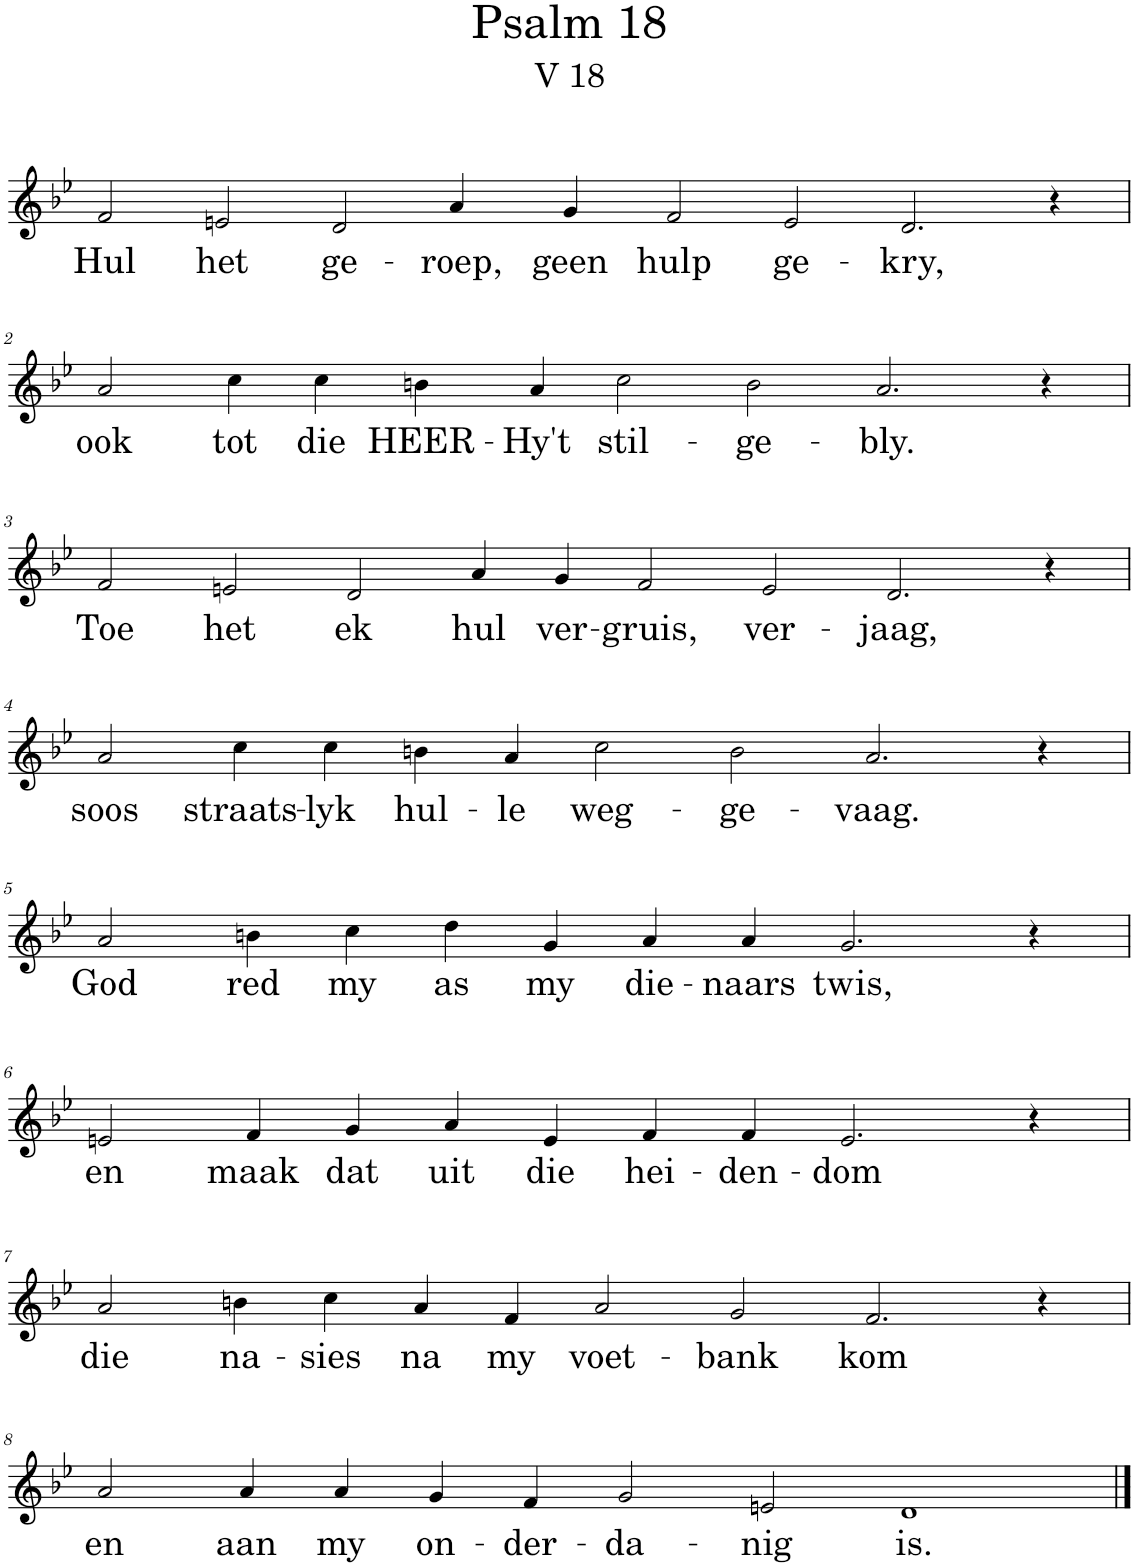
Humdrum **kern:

**kern	**text
*part1	*part1
*staff1	*staff1
*I"Pipe Organ	*
*I'Org.	*
*clefG2	*
*k[b-e-]	*
*M16/4	*
=1	=1
!	!LO:LY:b
2f/	Hul
!	!LO:LY:b
2en/	het
!	!LO:LY:b
2d/	ge-
!	!LO:LY:b
4a/	-roep,
!	!LO:LY:b
4g/	geen
!	!LO:LY:b
2f/	hulp
!	!LO:LY:b
2e/	ge-
!	!LO:LY:b
2.d/	-kry,
4r	.
!!LO:LB:g=z
=2	=2
*M14/4	*
!	!LO:LY:b
2a/	ook
!	!LO:LY:b
4cc\	tot
!	!LO:LY:b
4cc\	die
!	!LO:LY:b
4bn\	HEER-
!	!LO:LY:b
4a/	-Hy't
!	!LO:LY:b
2cc\	stil-
!	!LO:LY:b
2b\	-ge-
!	!LO:LY:b
2.a/	-bly.
4r	.
!!LO:LB:g=z
=3	=3
*M16/4	*
!	!LO:LY:b
2f/	Toe
!	!LO:LY:b
2en/	het
!	!LO:LY:b
2d/	ek
!	!LO:LY:b
4a/	hul
!	!LO:LY:b
4g/	ver-
!	!LO:LY:b
2f/	-gruis,
!	!LO:LY:b
2e/	ver-
!	!LO:LY:b
2.d/	-jaag,
4r	.
!!LO:LB:g=z
=4	=4
*M14/4	*
!	!LO:LY:b
2a/	soos
!	!LO:LY:b
4cc\	straats-
!	!LO:LY:b
4cc\	-lyk
!	!LO:LY:b
4bn\	hul-
!	!LO:LY:b
4a/	-le
!	!LO:LY:b
2cc\	weg-
!	!LO:LY:b
2b\	-ge-
!	!LO:LY:b
2.a/	-vaag.
4r	.
!!LO:LB:g=z
=5	=5
*M12/4	*
!	!LO:LY:b
2a/	God
!	!LO:LY:b
4bn\	red
!	!LO:LY:b
4cc\	my
!	!LO:LY:b
4dd\	as
!	!LO:LY:b
4g/	my
!	!LO:LY:b
4a/	die-
!	!LO:LY:b
4a/	-naars
!	!LO:LY:b
2.g/	twis,
4r	.
!!LO:LB:g=z
=6	=6
!	!LO:LY:b
2en/	en
!	!LO:LY:b
4f/	maak
!	!LO:LY:b
4g/	dat
!	!LO:LY:b
4a/	uit
!	!LO:LY:b
4e/	die
!	!LO:LY:b
4f/	hei-
!	!LO:LY:b
4f/	-den-
!	!LO:LY:b
2.e/	-dom
4r	.
!!LO:LB:g=z
=7	=7
*M14/4	*
!	!LO:LY:b
2a/	die
!	!LO:LY:b
4bn\	na-
!	!LO:LY:b
4cc\	-sies
!	!LO:LY:b
4a/	na
!	!LO:LY:b
4f/	my
!	!LO:LY:b
2a/	voet-
!	!LO:LY:b
2g/	-bank
!	!LO:LY:b
2.f/	kom
4r	.
!!LO:LB:g=z
=8	=8
!	!LO:LY:b
2a/	en
!	!LO:LY:b
4a/	aan
!	!LO:LY:b
4a/	my
!	!LO:LY:b
4g/	on-
!	!LO:LY:b
4f/	-der-
!	!LO:LY:b
2g/	-da-
!	!LO:LY:b
2en/	-nig
!	!LO:LY:b
1d	is.
==	==
*-	*-
